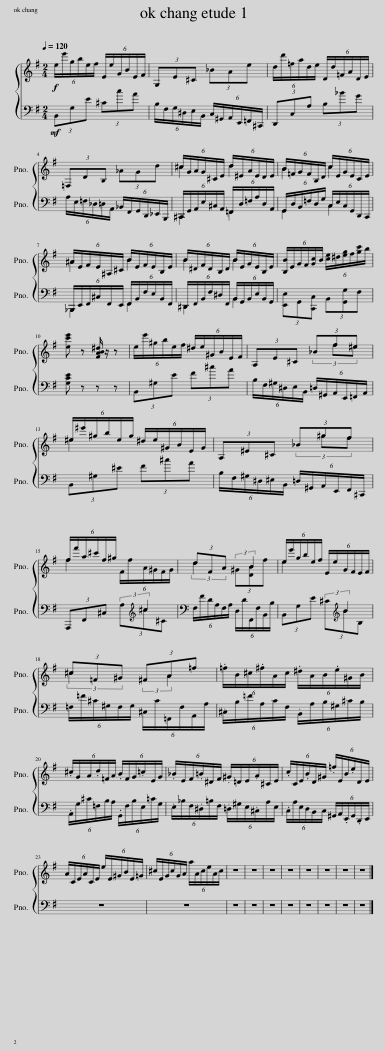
X:1
%%score { ( 1 2 ) ( 3 4 ) }
L:1/8
Q:1/4=120
M:2/4
I:linebreak $
K:G
V:1 treble
V:2 treble
V:3 bass
V:4 bass
V:1
!f! (6:4:6e/e'/g/b/e/f/ (6:4:6E/e/G/B/E/F/ | (3G,E^C (3_BAe | (6:4:6d/d'/=f/a/d/e/ (6:4:6D/d/=F/A/D/E/ |$ (3=F,DB, (3_AGd | (6:4:6^c/G/A/G/^C/E/ (6:4:6d/^E/A/E/D/E/ | %5
 (6:4:6B/=F/G/F/B,/D/ (6:4:6c/E/G/E/C/E/ |$ (6:4:6^A/E/F/E/^A,/^C/ (6:4:6B/E/F/E/B,/E/ | (6:4:6B/^D/F/D/B,/D/ (6:4:6B/E/G/E/B,/E/ | (6:4:6[B,B]/E/G/F/[Gc]/B/ (6:4:6[ce]/^d/[eg]/f/[gc']/b/ |$ [ec'e'] z [FAB^d]/ z/ z | %10
 (6:4:6e/e'/^g/b/e/f/ (6:4:6^d/e/^G/B/E/F/ | (3A,E^C (3_Bf^e |$ (6:4:6^e/^e'/^g/b/e/g/ (6:4:6^d/e/^G/B/E/G/ | (3A,^E^C (3_B^gf |$ (6:4:6f/f'/a/^c'/f/^g/ (6:4:6F/f/A/^G/F/G/ | %15
 (3dFA (3^G[DB]f | (6:4:6e/e'/g/b/e/f/ (6:4:6E/e/G/F/E/F/ |$ (3^c=F^G (3^FA=f | (6:4:6.=f/B/^c/.^f/A/c/ (6:4:6.^d/A/B/.e/^G/B/ |$ (6:4:6.^c/G/A/.d/=F/A/ (6:4:6.B/F/G/.=c/E/G/ | %20
 (6:4:6._B/E/F/.=B/^D/F/ (6:4:6.^G/=D/E/.A/^C/E/ | (6:4:6.c/C/E/.B/D/^G/ (6:4:6.=f/E/B/.e/D/E/ |$ (6:4:6A/C/E/A/C/E/ (6:4:6e/E/^G/B/E/=G/ | (6:4:6^c/E/G/c/G/A/ (6:4:6a/A/c/e/A/c/ | z4 | %25
 z4 | z4 | z4 | z4 | z4 | %30
 z4 | z4 |] %32
V:2
 x4 | x4 | x4 |$ x4 | ^c2 d2 | %5
 B2 c2 |$ ^A2 B2 | B2 B2 | x4 |$ x4 | %10
 x4 | x2 (3x f^e |$ ^e2 x2 | x2 (3x ^gf |$ f2 x2 | %15
 (3:2:2d2 x (3:2:2x B2 | e2 x2 |$ (3:2:2^c2 x (3:2:2x A2 | x4 |$ x4 | %20
 x4 | x4 |$ x4 | x4 | x4 | %25
 x4 | x4 | x4 | x4 | x4 | %30
 x4 | x4 |] %32
V:3
!mf! (3B,,G,E (3^CcA | (6:4:6B,/F,/G,/^D,/E,/B,,/ (6:4:6C,/^G,,/A,,/E,,/=F,,/^C,,/ | (3D,,C,A, (3B,_BG |$ (6:4:6A,/E,/=F,/_D,/=D,/A,,/ (6:4:6_B,,/F,,/G,,/D,,/_E,,/B,,,/ | (6:4:6^C,,/G,,/A,,/E,/^C,/A,,/ (6:4:6=F,,/D,/=F,/A,/D,/A,,/ | %5
 (6:4:6G,,/D,/B,,/=F,/D,/G,/ (6:4:6C,/E,/C,/G,,/D,,/C,,/ |$ (6:4:6_B,,,/E,,/F,,/^C,/F,,/E,,/ (6:4:6F,,/B,,/F,/E,/B,,/F,,/ | (6:4:6^D,,/F,,/B,,/F,/^D,/F,,/ (6:4:6B,,/G,,/B,,/E,/B,,/G,,/ | (3[E,,E,]G,,[C,,C,] (3B,,[G,,G,]F, |$ [G,CE] z z z | %10
 (3B,,^G,E (3F^cA | (6:4:6B,/F,/^G,/^D,/E,/B,,/ (6:4:6=D,/^G,,/A,,/E,,/=F,,/A,,/ |$ (3B,,^G,^E (3F^cA | (6:4:6B,/F,/^G,/^D,/^E,/B,,/ (6:4:6=D,/^G,,/A,,/E,,/F,,/^C,,/ |$ (3A,,,F,,^C, (3A,[K:treble]^c^C | %15
 (6:4:6F,/F/D/A,/F,/A,/ (6:4:6D,/D/F,,/F,/B,,/B,/ | (3B,,G,E (3^C[K:treble]BB, |$ (6:4:6=F,/=F/^C/^G,/F,/G,/ (6:4:6^C,/C/=F,,/F,/A,,/A,/ | (6:4:6.^C,/B,/=F/A,/C/F,/ (6:4:6.B,,/A,/B,/^G,/^C/B,/ |$ (6:4:6.A,,/G,/^C/=F,/B,/A,/ (6:4:6.G,,/F,/B,/E,/=C/G,/ | %20
 (6:4:6.E,/_B,/F,/.^D,/=B,/F,/ (6:4:6.=D,/^G,/E,/.^C,/A,/E,/ | (6:4:6.C,/A,/E,/D,/B,,/C,/ (6:4:6^G,,/A,,/.E,,/G,,/.D,,/E,,/ |$ z4 | z4 | z4 | %25
 z4 | z4 | z4 | z4 | z4 | %30
 z4 | z4 |] %32
V:4
 x4 | x4 | x4 |$ x4 | ^C,,2 =F,,2 | %5
 G,,2 C,2 |$ _B,,,2 F,,2 | ^D,,2 B,,2 | x4 |$ x4 | %10
 x4 | x4 |$ x4 | x4 |$ x2 (3:2:2x[K:treble] ^c2 | %15
 x4 | x2 (3:2:2x[K:treble] B2 |$ x4 | x4 |$ x4 | %20
 x4 | x4 |$ x4 | x4 | x4 | %25
 x4 | x4 | x4 | x4 | x4 | %30
 x4 | x4 |] %32
